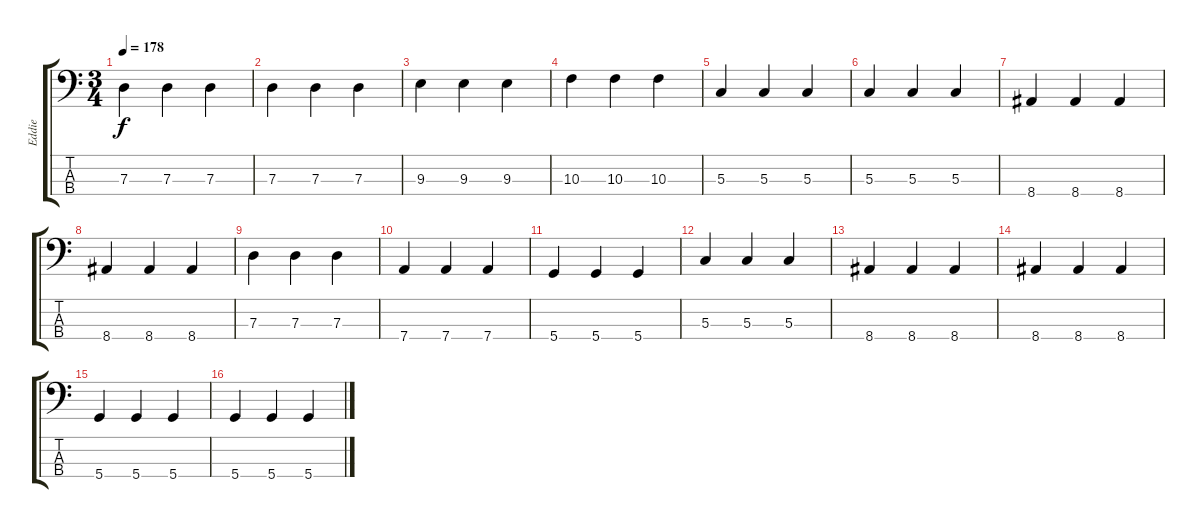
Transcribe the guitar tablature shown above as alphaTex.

\track ("Eddie" "Eddie") {instrument electricbassfinger}
\staff {score tabs}
\tuning (F2 C2 G1 D1) {hide}
\ts (3 4)
\tempo 178
\clef f4
\ks c
7.3.4{dy f} 7.3.4 7.3.4 |
7.3.4 7.3.4 7.3.4 |
9.3.4 9.3.4 9.3.4 |
10.3.4 10.3.4 10.3.4 |
5.3.4 5.3.4 5.3.4 |
5.3.4 5.3.4 5.3.4 |
8.4.4 8.4.4 8.4.4 |
8.4.4 8.4.4 8.4.4 |
7.3.4 7.3.4 7.3.4 |
7.4.4 7.4.4 7.4.4 |
5.4.4 5.4.4 5.4.4 |
5.3.4 5.3.4 5.3.4 |
8.4.4 8.4.4 8.4.4 |
8.4.4 8.4.4 8.4.4 |
5.4.4 5.4.4 5.4.4 |
5.4.4 5.4.4 5.4.4
